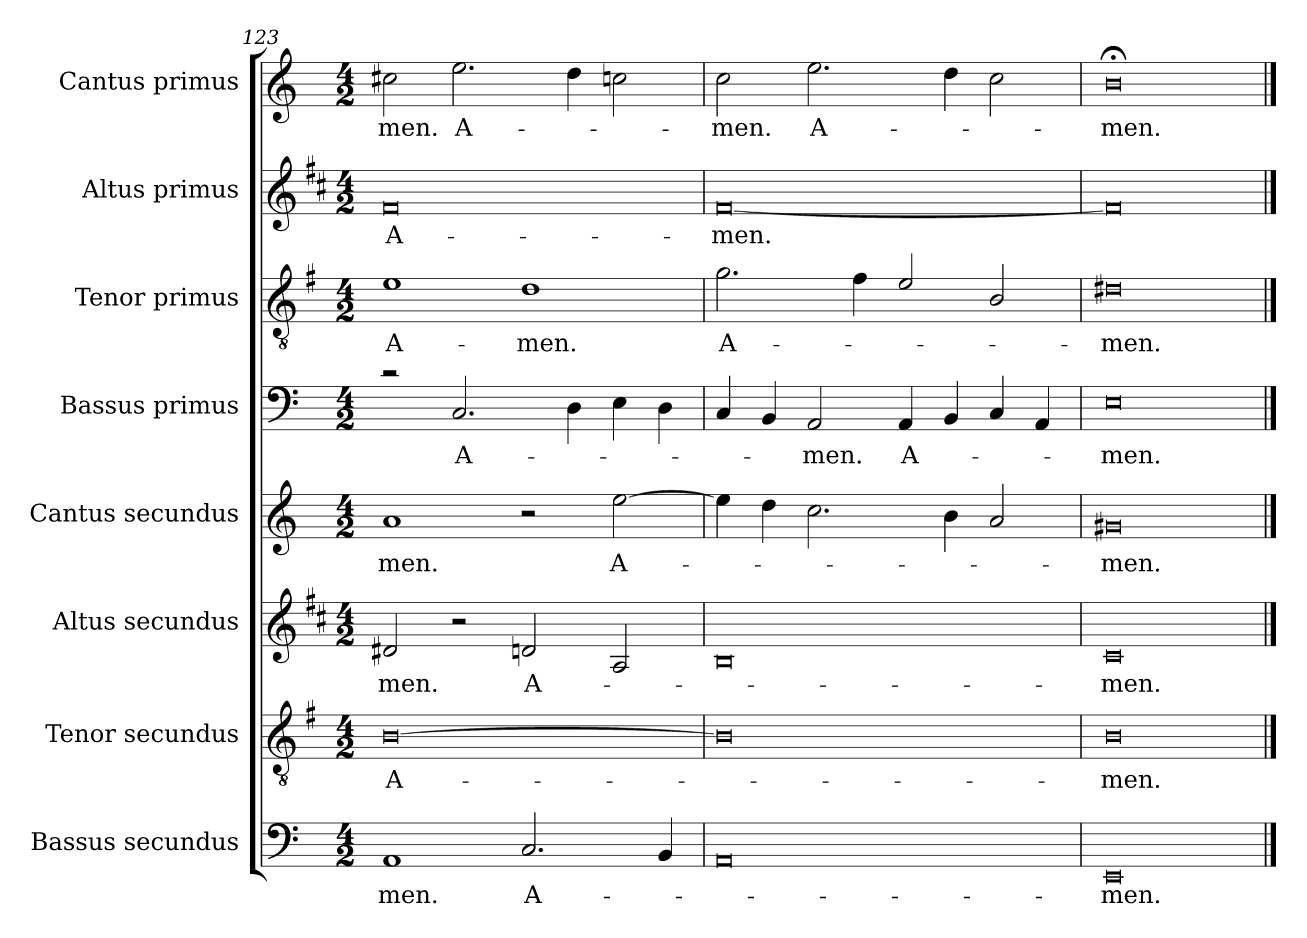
**kern	**text	**kern	**text	**kern	**text	**kern	**text	**kern	**text	**kern	**text	**kern	**text	**kern	**text
*part8	*part8	*part7	*part7	*part6	*part6	*part5	*part5	*part4	*part4	*part3	*part3	*part2	*part2	*part1	*part1
*staff8	*staff8	*staff7	*staff7	*staff6	*staff6	*staff5	*staff5	*staff4	*staff4	*staff3	*staff3	*staff2	*staff2	*staff1	*staff1
*I"Bassus secundus	*	*I"Tenor secundus	*	*I"Altus secundus	*	*I"Cantus secundus	*	*I"Bassus primus	*	*I"Tenor primus	*	*I"Altus primus	*	*I"Cantus primus	*
*I'B2	*	*I'T2	*	*I'A2	*	*I'C2	*	*I'B1	*	*I'T1	*	*I'A1	*	*I'C1	*
*clefF4	*	*clefGv2	*	*clefG2	*	*clefG2	*	*clefF4	*	*clefGv2	*	*clefG2	*	*clefG2	*
*	*	*ITrd4c7	*	*ITrd1c2	*	*	*	*	*	*ITrd4c7	*	*ITrd1c2	*	*	*
*k[]	*	*k[]	*	*k[]	*	*k[]	*	*k[]	*	*k[]	*	*k[]	*	*k[]	*
*C:	*	*C:	*	*C:	*	*C:	*	*C:	*	*C:	*	*C:	*	*C:	*
*M4/2	*	*M4/2	*	*M4/2	*	*M4/2	*	*M4/2	*	*M4/2	*	*M4/2	*	*M4/2	*
=123	=123	=123	=123	=123	=123	=123	=123	=123	=123	=123	=123	=123	=123	=123	=123
!	!LO:LY:b	!	!LO:LY:b	!	!LO:LY:b	!	!LO:LY:b	!	!	!	!LO:LY:b	!	!LO:LY:b	!	!LO:LY:b
1AA	-men.	[0E	A-	2c#X/	-men.	1a	-men.	2rc	.	1A	A-	0e	A-	2cc#X\	-men.
!	!	!	!	!	!	!	!	!	!LO:LY:b	!	!	!	!	!	!LO:LY:b
.	.	.	.	2r	.	.	.	2.C/	A-	.	.	.	.	2.ee\	A-
!	!LO:LY:b	!	!	!	!LO:LY:b	!	!	!	!	!	!LO:LY:b	!	!	!	!
2.C/	A-	.	.	2cn/	A-	2r	.	.	.	1G	-men.	.	.	.	.
.	.	.	.	.	.	.	.	4D\	.	.	.	.	.	4dd\	.
!	!	!	!	!	!	!	!LO:LY:b	!	!	!	!	!	!	!	!
.	.	.	.	2G/	.	[2ee\	A-	4E\	.	.	.	.	.	2ccn\	.
4BB/	.	.	.	.	.	.	.	4D\	.	.	.	.	.	.	.
=124	=124	=124	=124	=124	=124	=124	=124	=124	=124	=124	=124	=124	=124	=124	=124
!	!	!	!	!	!	!	!	!	!	!	!LO:LY:b	!	!LO:LY:b	!	!LO:LY:b
0AA	.	0E]	.	0A	.	4ee\]	.	4C/	.	2.c\	A-	[0e	-men.	2cc\	-men.
.	.	.	.	.	.	4dd\	.	4BB/	.	.	.	.	.	.	.
!	!	!	!	!	!	!	!	!	!LO:LY:b	!	!	!	!	!	!LO:LY:b
.	.	.	.	.	.	2.cc\	.	2AA/	-men.	.	.	.	.	2.ee\	A-
.	.	.	.	.	.	.	.	.	.	4B\	.	.	.	.	.
!	!	!	!	!	!	!	!	!	!LO:LY:b	!	!	!	!	!	!
.	.	.	.	.	.	.	.	4AA/	A-	2A/	.	.	.	.	.
.	.	.	.	.	.	4b\	.	4BB/	.	.	.	.	.	4dd\	.
.	.	.	.	.	.	2a/	.	4C/	.	2E/	.	.	.	2cc\	.
.	.	.	.	.	.	.	.	4AA/	.	.	.	.	.	.	.
=125	=125	=125	=125	=125	=125	=125	=125	=125	=125	=125	=125	=125	=125	=125	=125
!	!LO:LY:b	!	!LO:LY:b	!	!LO:LY:b	!	!LO:LY:b	!	!LO:LY:b	!	!LO:LY:b	!	!	!	!LO:LY:b
0EE	-men.	0E	-men.	0B	-men.	0g#X	-men.	0E	-men.	0G#X	-men.	0e]	.	0b;<	-men.
==	==	==	==	==	==	==	==	==	==	==	==	==	==	==	==
*-	*-	*-	*-	*-	*-	*-	*-	*-	*-	*-	*-	*-	*-	*-	*-
